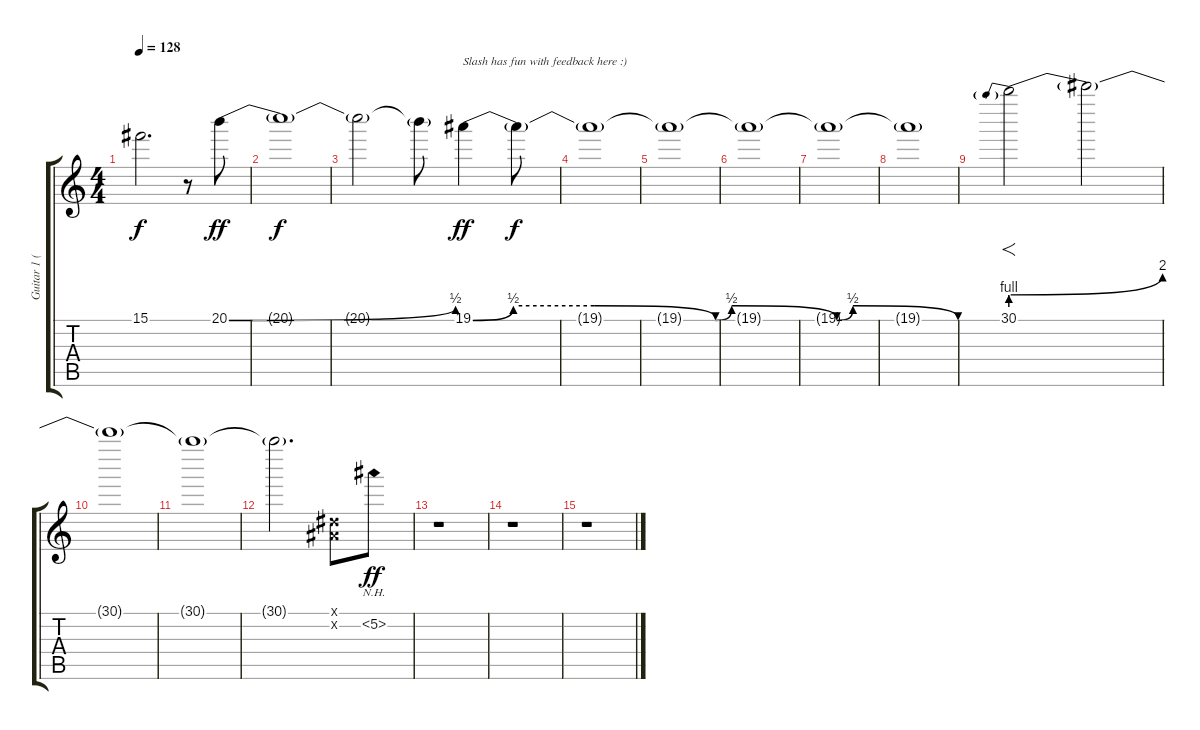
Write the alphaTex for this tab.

\track ("Guitar 1 (Slash)" "Guitar 1 (") {instrument overdrivenguitar}
\staff {score tabs}
\tuning (Eb4 Bb3 Gb3 Db3 Ab2 Eb2) {hide}
\ts (4 4)
\tempo 128
\clef g2
\ks c
15.1{t}.2{d dy f} r.8 20.1{be (bend 0 0 60 2)}.8{dy ff} |
20.1{t}.1{dy f} |
20.1{t}.2 20.1{t}.8 19.1{be (custom 0 0 5 2 15 2 30 0 32 2 45 0 47 2 60 0)}.4{txt "Slash has fun with feedback here :)" dy ff} 19.1{t}.8{dy f} |
19.1{t}.1 |
19.1{t}.1 |
19.1{t}.1 |
19.1{t}.1 |
19.1{t}.1 |
30.1{be (prebendbend 0 4 60 8)}.2{f} 30.1{t}.2 |
30.1{t}.1 |
30.1{t}.1 |
30.1{t}.2{d} (0.1{x} 0.2{x}).8 5.2{nh}.8{dy ff} |
r.1 |
r.1 |
r.1
